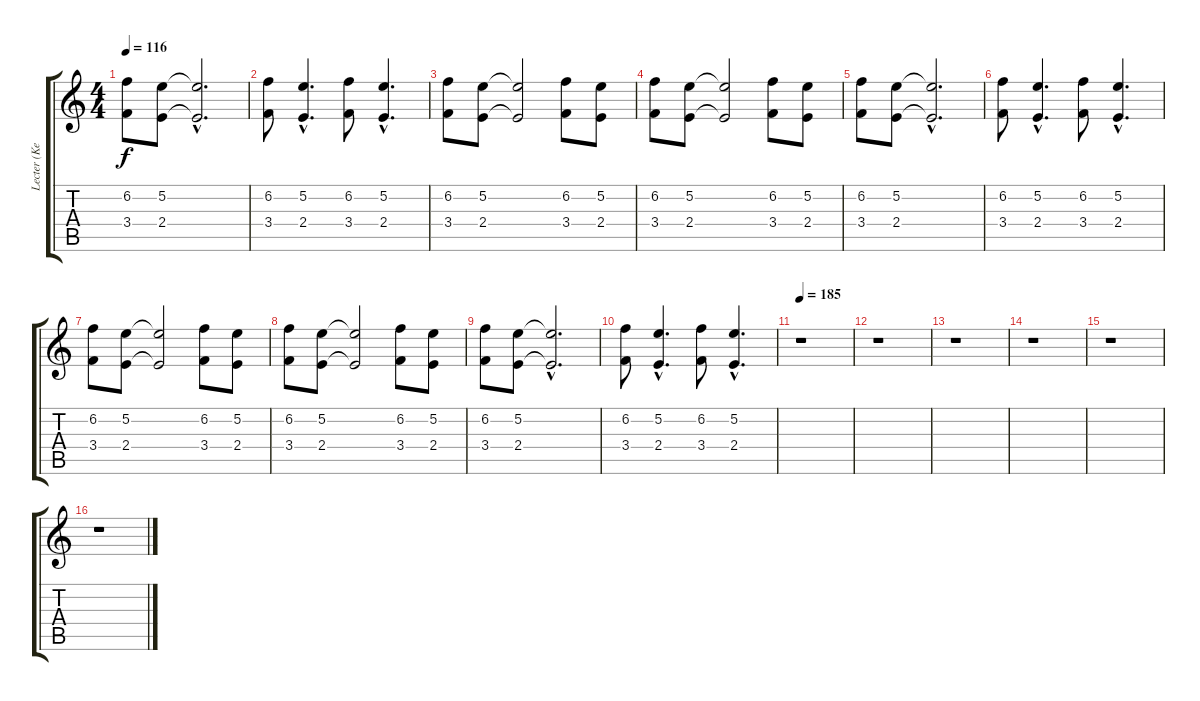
\track ("Lecter (KeybRight)" "Lecter (Ke") {instrument stringensemble1}
\staff {score tabs}
\tuning (E5 B4 G4 D4 A3 D3) {hide}
\ts (4 4)
\tempo 116
\clef g2
\ks c
(6.2 3.4).8{dy f} (5.2 2.4).8 (5.2{hac t} 2.4{hac t}).2{d} |
(6.2 3.4).8 (5.2{hac} 2.4{hac}).4{d} (6.2 3.4).8 (5.2{hac} 2.4{hac}).4{d} |
(6.2 3.4).8 (5.2 2.4).8 (5.2{t} 2.4{t}).2 (6.2 3.4).8 (5.2 2.4).8 |
(6.2 3.4).8 (5.2 2.4).8 (5.2{t} 2.4{t}).2 (6.2 3.4).8 (5.2 2.4).8 |
(6.2 3.4).8 (5.2 2.4).8 (5.2{hac t} 2.4{hac t}).2{d} |
(6.2 3.4).8 (5.2{hac} 2.4{hac}).4{d} (6.2 3.4).8 (5.2{hac} 2.4{hac}).4{d} |
(6.2 3.4).8 (5.2 2.4).8 (5.2{t} 2.4{t}).2 (6.2 3.4).8 (5.2 2.4).8 |
(6.2 3.4).8 (5.2 2.4).8 (5.2{t} 2.4{t}).2 (6.2 3.4).8 (5.2 2.4).8 |
(6.2 3.4).8 (5.2 2.4).8 (5.2{hac t} 2.4{hac t}).2{d} |
(6.2 3.4).8 (5.2{hac} 2.4{hac}).4{d} (6.2 3.4).8 (5.2{hac} 2.4{hac}).4{d} |
\tempo 185
r.1 |
r.1 |
r.1 |
r.1 |
r.1 |
r.1
